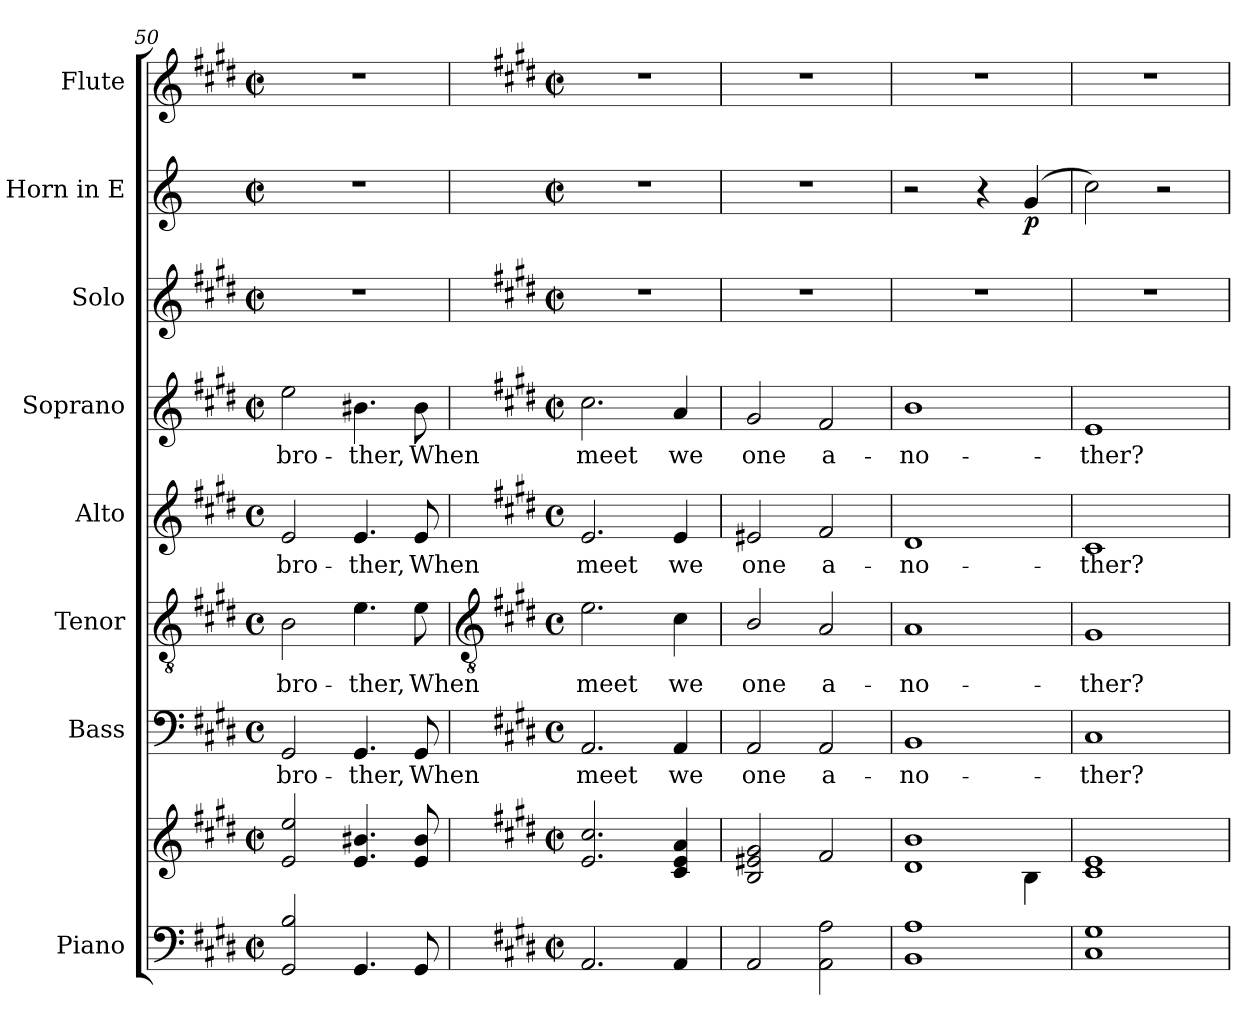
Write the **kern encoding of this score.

**kern	**kern	**kern	**text	**kern	**text	**kern	**text	**kern	**text	**kern	**kern	**dynam	**kern
*part8	*part8	*part7	*part7	*part6	*part6	*part5	*part5	*part4	*part4	*part3	*part2	*part2	*part1
*staff9	*staff8	*staff7	*staff7	*staff6	*staff6	*staff5	*staff5	*staff4	*staff4	*staff3	*staff2	*staff2	*staff1
*I"Piano	*	*I"Bass	*	*I"Tenor	*	*I"Alto	*	*I"Soprano	*	*I"Solo	*I"Horn in E	*	*I"Flute
*	*	*I'B	*	*I'T	*	*I'A	*	*I'S	*	*I'S	*	*	*I'Fl
*clefF4	*clefG2	*clefF4	*	*clefGv2	*	*clefG2	*	*clefG2	*	*clefG2	*clefG2	*	*clefG2
*	*	*	*	*	*	*	*	*	*	*	*ITrd5c8	*	*
*k[f#c#g#d#]	*k[f#c#g#d#]	*k[f#c#g#d#]	*	*k[f#c#g#d#]	*	*k[f#c#g#d#]	*	*k[f#c#g#d#]	*	*k[f#c#g#d#]	*k[f#c#g#d#]	*	*k[f#c#g#d#]
*E:	*E:	*E:	*	*E:	*	*E:	*	*E:	*	*E:	*E:	*	*E:
*M2/2	*M2/2	*M4/4	*	*M4/4	*	*M4/4	*	*M2/2	*	*M2/2	*M2/2	*	*M2/2
*met(c|)	*met(c|)	*met(c)	*	*met(c)	*	*met(c)	*	*met(c|)	*	*met(c|)	*met(c|)	*	*met(c|)
=50	=50	=50	=50	=50	=50	=50	=50	=50	=50	=50	=50	=50	=50
*^	*^	*	*	*	*	*	*	*	*	*	*	*	*
!	!	!	!	!	!LO:LY:b	!	!LO:LY:b	!	!LO:LY:b	!	!LO:LY:b	!	!	!	!
2GG# 2B	1ryy	2e 2ee	1ryy	2GG#	bro-	2B	bro-	2e	bro-	2ee	bro-	1r	1r	.	1r
!	!	!	!	!	!LO:LY:b	!	!LO:LY:b	!	!LO:LY:b	!	!LO:LY:b	!	!	!	!
4.GG#	.	4.e 4.b#X	.	4.GG#	-ther,	4.e	-ther,	4.e	-ther,	4.b#X	-ther,	.	.	.	.
!	!	!	!	!	!LO:LY:b	!	!LO:LY:b	!	!LO:LY:b	!	!LO:LY:b	!	!	!	!
8GG#	.	8e 8b#	.	8GG#	When	8e	When	8e	When	8b#	When	.	.	.	.
*v	*v	*	*	*	*	*	*	*	*	*	*	*	*	*	*
!!LO:LB:g=z
=51	=51	=51	=51	=51	=51	=51	=51	=51	=51	=51	=51	=51	=51	=51
*	*	*	*	*	*clefGv2	*	*	*	*	*	*	*	*	*
*	*	*	*	*	*	*	*	*	*	*	*	*k[f#c#g#d#]	*	*k[f#c#g#d#]
*	*	*	*	*	*	*	*	*	*	*	*	*E:	*	*E:
*M2/2	*M2/2	*	*M4/4	*	*M4/4	*	*M4/4	*	*M2/2	*	*M2/2	*M2/2	*	*M2/2
*met(c|)	*met(c|)	*	*met(c)	*	*met(c)	*	*met(c)	*	*met(c|)	*	*met(c|)	*met(c|)	*	*met(c|)
!	!	!	!	!LO:LY:b	!	!LO:LY:b	!	!LO:LY:b	!	!LO:LY:b	!	!	!	!
2.AA	2.e 2.cc#	1ryy	2.AA	meet	2.e	meet	2.e	meet	2.cc#	meet	1r	1r	.	1r
!	!	!	!	!LO:LY:b	!	!LO:LY:b	!	!LO:LY:b	!	!LO:LY:b	!	!	!	!
4AA	4c# 4e 4a	.	4AA	we	4c#	we	4e	we	4a	we	.	.	.	.
=52	=52	=52	=52	=52	=52	=52	=52	=52	=52	=52	=52	=52	=52	=52
!	!	!	!	!LO:LY:b	!	!LO:LY:b	!	!LO:LY:b	!	!LO:LY:b	!	!	!	!
2AA	2B 2e#X 2g#	1ryy	2AA	one	2B/	one	2e#X	one	2g#	one	1r	1r	.	1r
!	!	!	!	!LO:LY:b	!	!LO:LY:b	!	!LO:LY:b	!	!LO:LY:b	!	!	!	!
2AA 2A	2f#	.	2AA	a-	2A	a-	2f#	a-	2f#	a-	.	.	.	.
=53	=53	=53	=53	=53	=53	=53	=53	=53	=53	=53	=53	=53	=53	=53
!	!	!	!	!LO:LY:b	!	!LO:LY:b	!	!LO:LY:b	!	!LO:LY:b	!	!	!	!
1BB 1A	1d# 1b	2.ryy	1BB	-no-	1A	-no-	1d#	-no-	1b	-no-	1r	2r	.	1r
.	.	.	.	.	.	.	.	.	.	.	.	4r	.	.
!	!	!	!	!	!	!	!	!	!	!	!	!	!LO:DY:b	!
.	.	4B\	.	.	.	.	.	.	.	.	.	(<4B	p	.
=54	=54	=54	=54	=54	=54	=54	=54	=54	=54	=54	=54	=54	=54	=54
!	!	!	!	!LO:LY:b	!	!LO:LY:b	!	!LO:LY:b	!	!LO:LY:b	!	!	!	!
1C# 1G#	1c# 1e	1ryy	1C#	-ther?	1G#	-ther?	1c#	-ther?	1e	-ther?	1r	2e)	.	1r
.	.	.	.	.	.	.	.	.	.	.	.	2r	.	.
*	*v	*v	*	*	*	*	*	*	*	*	*	*	*	*
=	=	=	=	=	=	=	=	=	=	=	=	=	=
*-	*-	*-	*-	*-	*-	*-	*-	*-	*-	*-	*-	*-	*-
